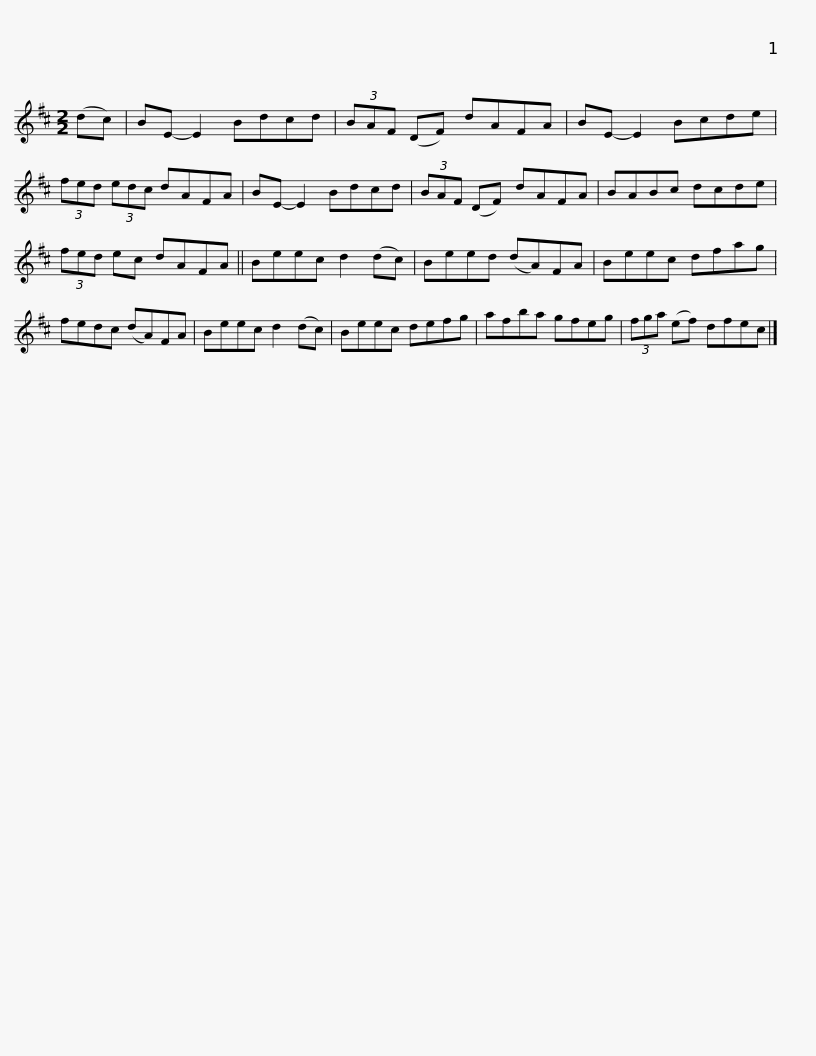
X:1
L:1/8
M:2/2
I:linebreak $
K:D
V:1 treble
V:1
 (dc) | BE- E2 Bdcd | (3BAF (DF) dAFA | BE- E2 Bcde | (3fed (3edc dAFA | %5
 BE- E2 Bdcd |$ (3BAF (DF) dAFA | BABc dcde | (3fed ec dAFA || Beec d2 (dc) | %10
 Beed (dA)FA |$ Beec dfag | fedc (dA)FA | Beec d2 (dc) | Beec defg | %15
 afba gfeg |$ (3fga (ef) dfec |] %17
